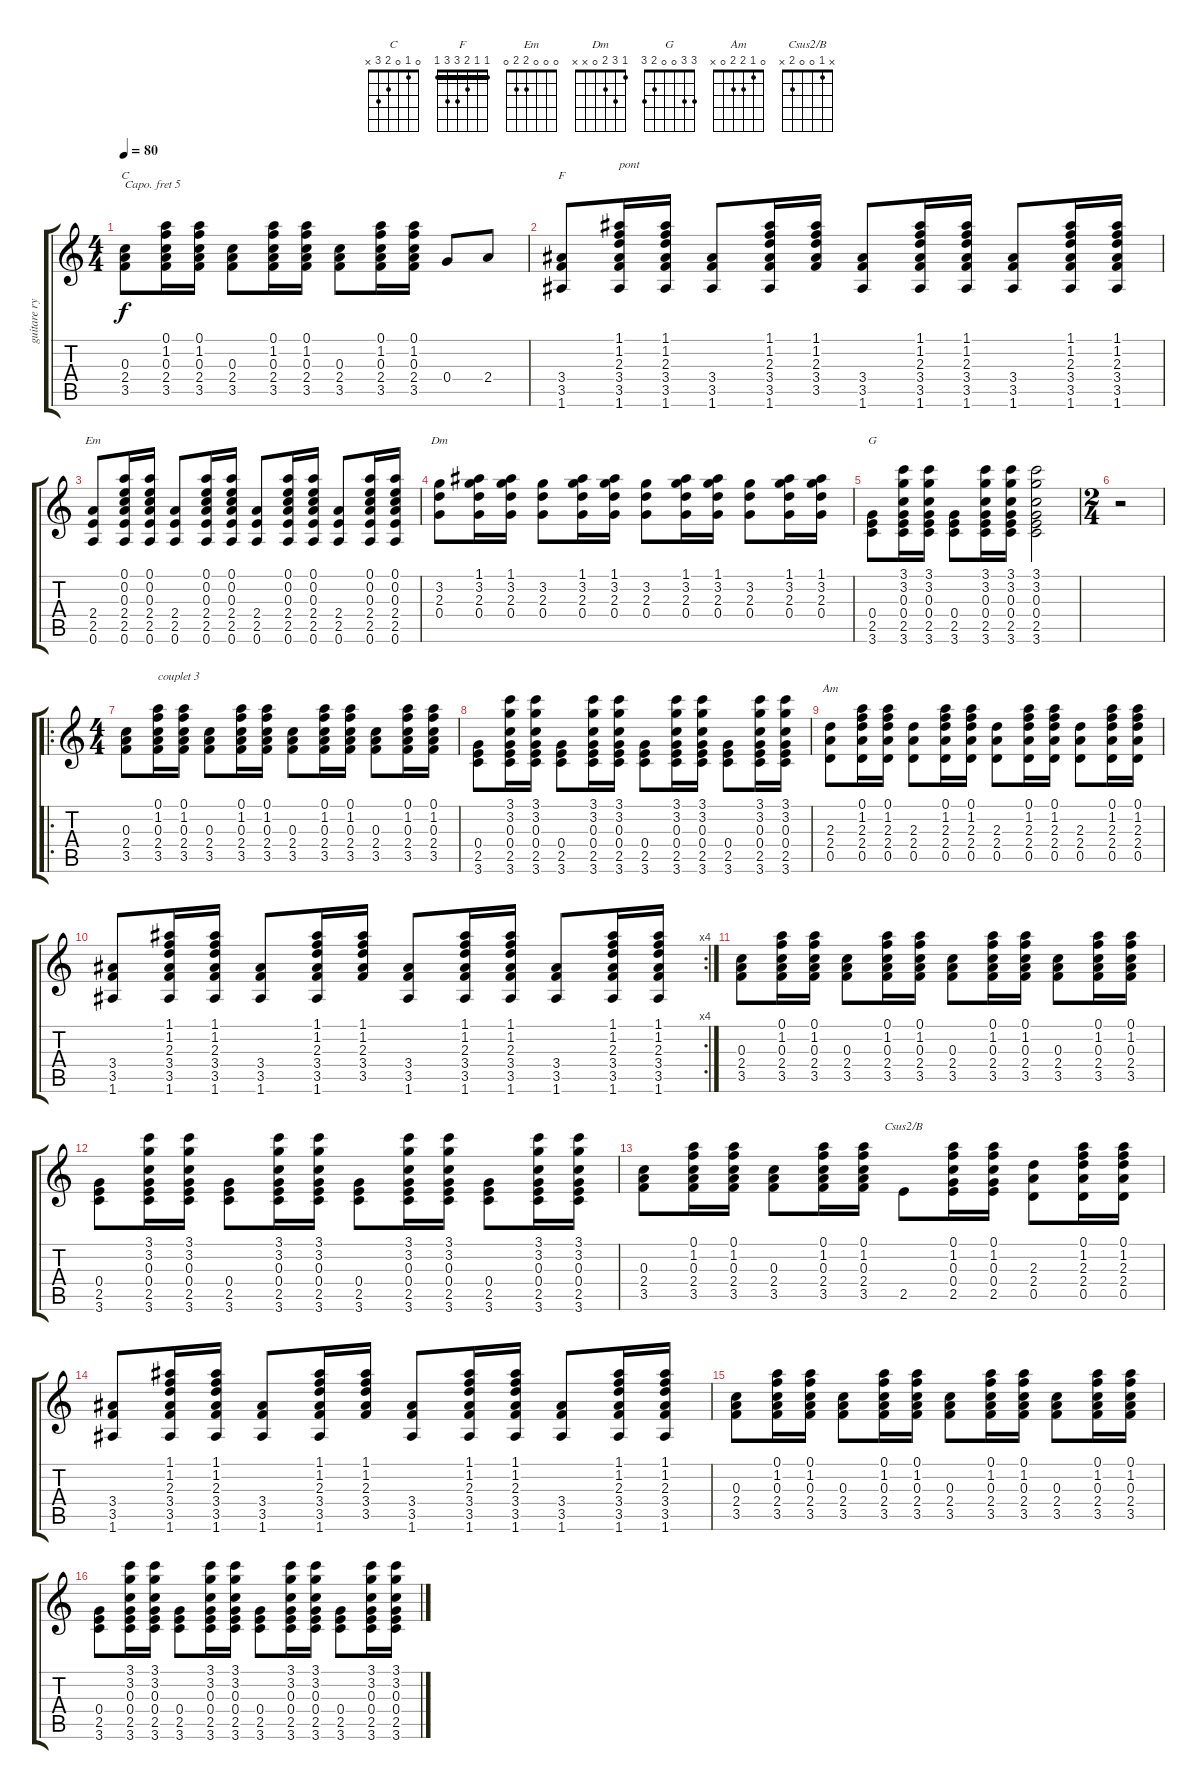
\track ("guitare rythmique 1" "guitare ry") {instrument acousticguitarsteel}
\staff {score tabs}
\capo 5
\tuning (E4 B3 G3 D3 A2 E2) {hide}
\chord ("C" 0 1 0 2 3 x)
\chord ("F" 1 1 2 3 3 1) {barre 1}
\chord ("Em" 0 0 0 2 2 0)
\chord ("Dm" 1 3 2 0 x x)
\chord ("G" 3 3 0 0 2 3)
\chord ("Am" 0 1 2 2 0 x)
\chord ("Csus2/B" x 1 0 0 2 x)
\ts (4 4)
\tempo 80
\clef g2
\ks c
(0.3 2.4 3.5).8{ch "C" dy f} (0.1 1.2 0.3 2.4 3.5).16 (0.1 1.2 0.3 2.4 3.5).16 (0.3 2.4 3.5).8 (0.1 1.2 0.3 2.4 3.5).16 (0.1 1.2 0.3 2.4 3.5).16 (0.3 2.4 3.5).8 (0.1 1.2 0.3 2.4 3.5).16 (0.1 1.2 0.3 2.4 3.5).16 0.4.8 2.4.8 |
(3.4 3.5 1.6).8{ch "F"} (1.1 1.2 2.3 3.4 3.5 1.6).16{txt "pont"} (1.1 1.2 2.3 3.4 3.5 1.6).16 (3.4 3.5 1.6).8 (1.1 1.2 2.3 3.4 3.5 1.6).16 (1.1 1.2 2.3 3.4 3.5).16 (3.4 3.5 1.6).8 (1.1 1.2 2.3 3.4 3.5 1.6).16 (1.1 1.2 2.3 3.4 3.5 1.6).16 (3.4 3.5 1.6).8 (1.1 1.2 2.3 3.4 3.5 1.6).16 (1.1 1.2 2.3 3.4 3.5 1.6).16 |
(2.4 2.5 0.6).8{ch "Em"} (0.1 0.2 0.3 2.4 2.5 0.6).16 (0.1 0.2 0.3 2.4 2.5 0.6).16 (2.4 2.5 0.6).8 (0.1 0.2 0.3 2.4 2.5 0.6).16 (0.1 0.2 0.3 2.4 2.5 0.6).16 (2.4 2.5 0.6).8 (0.1 0.2 0.3 2.4 2.5 0.6).16 (0.1 0.2 0.3 2.4 2.5 0.6).16 (2.4 2.5 0.6).8 (0.1 0.2 0.3 2.4 2.5 0.6).16 (0.1 0.2 0.3 2.4 2.5 0.6).16 |
(3.2 2.3 0.4).8{ch "Dm"} (1.1 3.2 2.3 0.4).16 (1.1 3.2 2.3 0.4).16 (3.2 2.3 0.4).8 (1.1 3.2 2.3 0.4).16 (1.1 3.2 2.3 0.4).16 (3.2 2.3 0.4).8 (1.1 3.2 2.3 0.4).16 (1.1 3.2 2.3 0.4).16 (3.2 2.3 0.4).8 (1.1 3.2 2.3 0.4).16 (1.1 3.2 2.3 0.4).16 |
(0.4 2.5 3.6).8{ch "G"} (3.1 3.2 0.3 0.4 2.5 3.6).16 (3.1 3.2 0.3 0.4 2.5 3.6).16 (0.4 2.5 3.6).8 (3.1 3.2 0.3 0.4 2.5 3.6).16 (3.1 3.2 0.3 0.4 2.5 3.6).16 (3.1 3.2 0.3 0.4 2.5 3.6).2 |
\ts (2 4)
r.2 |
\ro
\ts (4 4)
(0.3 2.4 3.5).8 (0.1 1.2 0.3 2.4 3.5).16{txt "couplet 3"} (0.1 1.2 0.3 2.4 3.5).16 (0.3 2.4 3.5).8 (0.1 1.2 0.3 2.4 3.5).16 (0.1 1.2 0.3 2.4 3.5).16 (0.3 2.4 3.5).8 (0.1 1.2 0.3 2.4 3.5).16 (0.1 1.2 0.3 2.4 3.5).16 (0.3 2.4 3.5).8 (0.1 1.2 0.3 2.4 3.5).16 (0.1 1.2 0.3 2.4 3.5).16 |
(0.4 2.5 3.6).8 (3.1 3.2 0.3 0.4 2.5 3.6).16 (3.1 3.2 0.3 0.4 2.5 3.6).16 (0.4 2.5 3.6).8 (3.1 3.2 0.3 0.4 2.5 3.6).16 (3.1 3.2 0.3 0.4 2.5 3.6).16 (0.4 2.5 3.6).8 (3.1 3.2 0.3 0.4 2.5 3.6).16 (3.1 3.2 0.3 0.4 2.5 3.6).16 (0.4 2.5 3.6).8 (3.1 3.2 0.3 0.4 2.5 3.6).16 (3.1 3.2 0.3 0.4 2.5 3.6).16 |
(2.3 2.4 0.5).8{ch "Am"} (0.1 1.2 2.3 2.4 0.5).16 (0.1 1.2 2.3 2.4 0.5).16 (2.3 2.4 0.5).8 (0.1 1.2 2.3 2.4 0.5).16 (0.1 1.2 2.3 2.4 0.5).16 (2.3 2.4 0.5).8 (0.1 1.2 2.3 2.4 0.5).16 (0.1 1.2 2.3 2.4 0.5).16 (2.3 2.4 0.5).8 (0.1 1.2 2.3 2.4 0.5).16 (0.1 1.2 2.3 2.4 0.5).16 |
\rc 4
(3.4 3.5 1.6).8 (1.1 1.2 2.3 3.4 3.5 1.6).16 (1.1 1.2 2.3 3.4 3.5 1.6).16 (3.4 3.5 1.6).8 (1.1 1.2 2.3 3.4 3.5 1.6).16 (1.1 1.2 2.3 3.4 3.5).16 (3.4 3.5 1.6).8 (1.1 1.2 2.3 3.4 3.5 1.6).16 (1.1 1.2 2.3 3.4 3.5 1.6).16 (3.4 3.5 1.6).8 (1.1 1.2 2.3 3.4 3.5 1.6).16 (1.1 1.2 2.3 3.4 3.5 1.6).16 |
(0.3 2.4 3.5).8 (0.1 1.2 0.3 2.4 3.5).16 (0.1 1.2 0.3 2.4 3.5).16 (0.3 2.4 3.5).8 (0.1 1.2 0.3 2.4 3.5).16 (0.1 1.2 0.3 2.4 3.5).16 (0.3 2.4 3.5).8 (0.1 1.2 0.3 2.4 3.5).16 (0.1 1.2 0.3 2.4 3.5).16 (0.3 2.4 3.5).8 (0.1 1.2 0.3 2.4 3.5).16 (0.1 1.2 0.3 2.4 3.5).16 |
(0.4 2.5 3.6).8 (3.1 3.2 0.3 0.4 2.5 3.6).16 (3.1 3.2 0.3 0.4 2.5 3.6).16 (0.4 2.5 3.6).8 (3.1 3.2 0.3 0.4 2.5 3.6).16 (3.1 3.2 0.3 0.4 2.5 3.6).16 (0.4 2.5 3.6).8 (3.1 3.2 0.3 0.4 2.5 3.6).16 (3.1 3.2 0.3 0.4 2.5 3.6).16 (0.4 2.5 3.6).8 (3.1 3.2 0.3 0.4 2.5 3.6).16 (3.1 3.2 0.3 0.4 2.5 3.6).16 |
(0.3 2.4 3.5).8 (0.1 1.2 0.3 2.4 3.5).16 (0.1 1.2 0.3 2.4 3.5).16 (0.3 2.4 3.5).8 (0.1 1.2 0.3 2.4 3.5).16 (0.1 1.2 0.3 2.4 3.5).16 2.5.8{ch "Csus2/B"} (0.1 1.2 0.3 0.4 2.5).16 (0.1 1.2 0.3 0.4 2.5).16 (2.3 2.4 0.5).8 (0.1 1.2 2.3 2.4 0.5).16 (0.1 1.2 2.3 2.4 0.5).16 |
(3.4 3.5 1.6).8 (1.1 1.2 2.3 3.4 3.5 1.6).16 (1.1 1.2 2.3 3.4 3.5 1.6).16 (3.4 3.5 1.6).8 (1.1 1.2 2.3 3.4 3.5 1.6).16 (1.1 1.2 2.3 3.4 3.5).16 (3.4 3.5 1.6).8 (1.1 1.2 2.3 3.4 3.5 1.6).16 (1.1 1.2 2.3 3.4 3.5 1.6).16 (3.4 3.5 1.6).8 (1.1 1.2 2.3 3.4 3.5 1.6).16 (1.1 1.2 2.3 3.4 3.5 1.6).16 |
(0.3 2.4 3.5).8 (0.1 1.2 0.3 2.4 3.5).16 (0.1 1.2 0.3 2.4 3.5).16 (0.3 2.4 3.5).8 (0.1 1.2 0.3 2.4 3.5).16 (0.1 1.2 0.3 2.4 3.5).16 (0.3 2.4 3.5).8 (0.1 1.2 0.3 2.4 3.5).16 (0.1 1.2 0.3 2.4 3.5).16 (0.3 2.4 3.5).8 (0.1 1.2 0.3 2.4 3.5).16 (0.1 1.2 0.3 2.4 3.5).16 |
(0.4 2.5 3.6).8 (3.1 3.2 0.3 0.4 2.5 3.6).16 (3.1 3.2 0.3 0.4 2.5 3.6).16 (0.4 2.5 3.6).8 (3.1 3.2 0.3 0.4 2.5 3.6).16 (3.1 3.2 0.3 0.4 2.5 3.6).16 (0.4 2.5 3.6).8 (3.1 3.2 0.3 0.4 2.5 3.6).16 (3.1 3.2 0.3 0.4 2.5 3.6).16 (0.4 2.5 3.6).8 (3.1 3.2 0.3 0.4 2.5 3.6).16 (3.1 3.2 0.3 0.4 2.5 3.6).16
